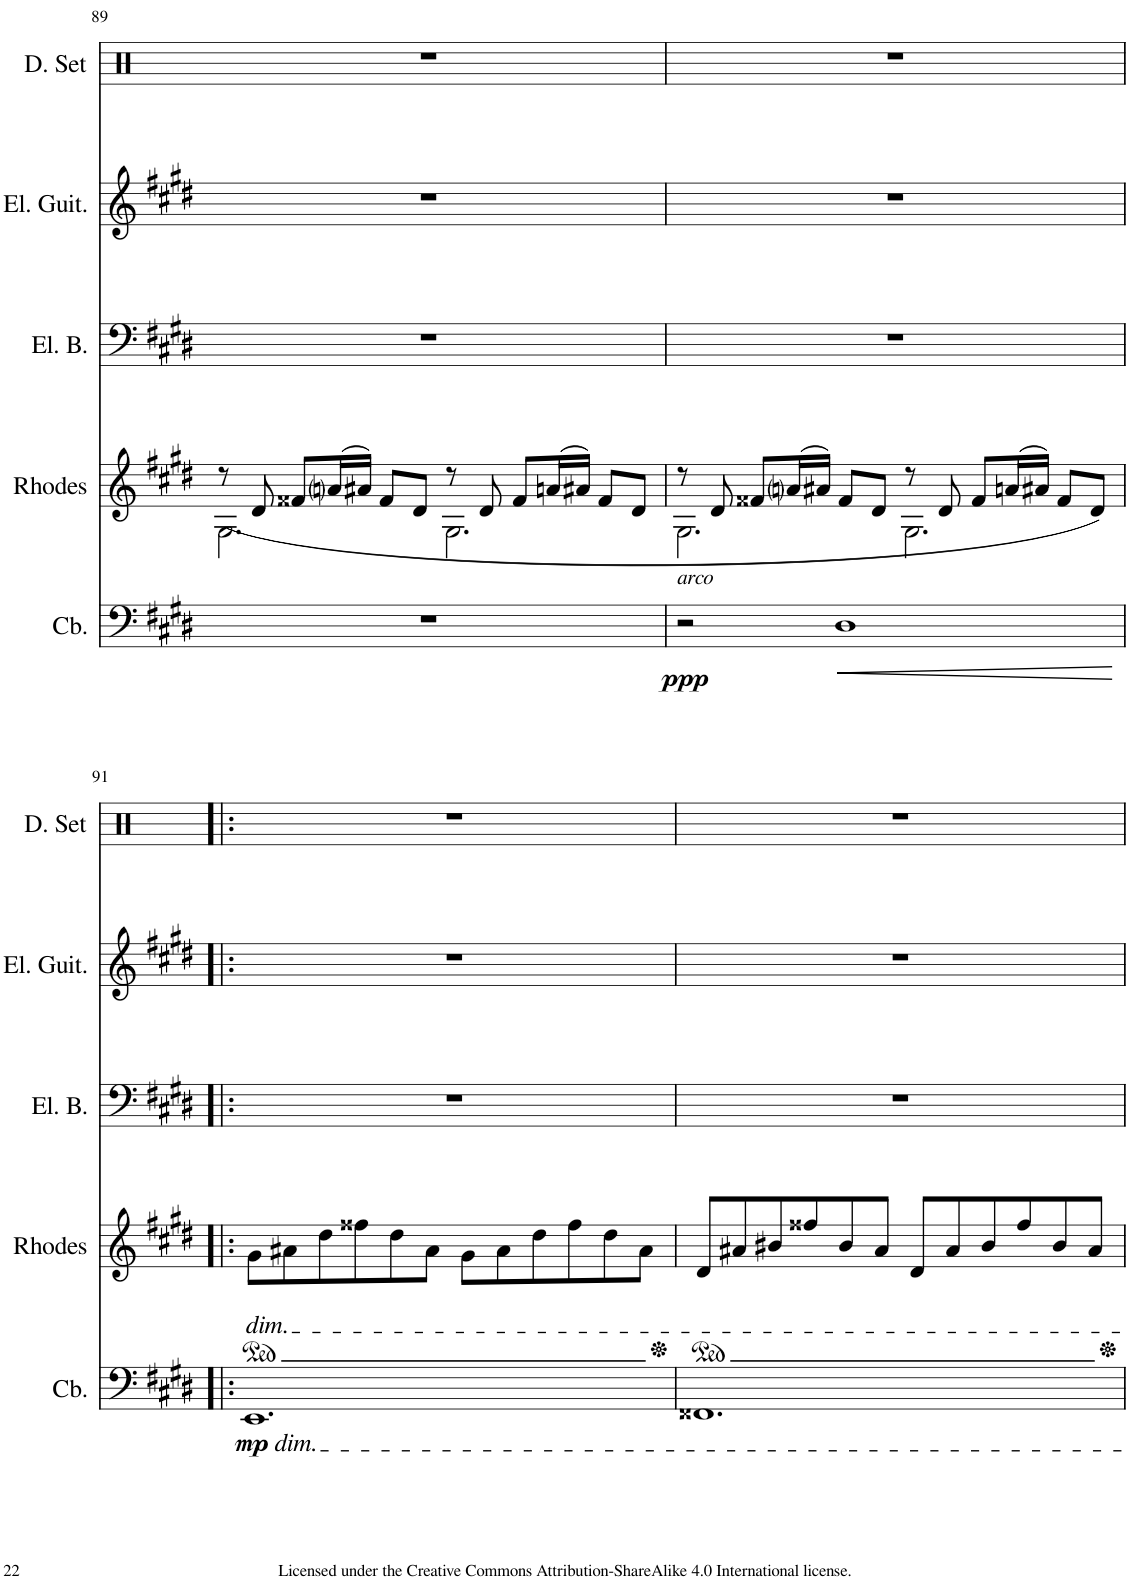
**kern	**dynam	**kern	**kern	**kern	**kern	**kern
*part6	*part6	*part5	*part4	*part3	*part2	*part1
*staff6	*staff6	*staff5	*staff4	*staff3	*staff2	*staff1
*I"Contrabass	*	*I"Rhodes Piano	*I"Electric Bass	*I"Electric Guitar	*I"Drumset	*I"Distorted 8-string Guitar
*I'Cb.	*	*I'Rhodes	*I'El. B.	*I'El. Guit.	*I'D. Set	*I'Dist 8
!!LO:PB:g=z
*clefF4	*	*clefF4	*clefF4	*clefG2	*clefX	*clefFv4
*Trd7c12	*	*	*Trd7c12	*	*	*
*k[f#c#g#d#]	*	*k[f#c#g#d#]	*k[f#c#g#d#]	*k[f#c#g#d#]	*k[]	*k[f#c#g#d#]
*M6/4	*	*M6/4	*M6/4	*M6/4	*M6/4	*M6/4
=89	=89	=89	=89	=89	=89	=89
*	*	*^	*	*	*	*
1.r	.	8r	(2.G#\	1.r	1.r	1.r	1.r
.	.	8d#/	.	.	.	.	.
.	.	8f##X/L	.	.	.	.	.
.	.	16ani/L	.	.	.	.	.
.	.	16a#X/JJ	.	.	.	.	.
.	.	8f##/L	.	.	.	.	.
.	.	8d#/J	.	.	.	.	.
.	.	8r	2.G#\	.	.	.	.
.	.	8d#/	.	.	.	.	.
.	.	8f##/L	.	.	.	.	.
.	.	(16an/L	.	.	.	.	.
.	.	16a#X/JJ)	.	.	.	.	.
.	.	8f##/L	.	.	.	.	.
.	.	8d#/J	.	.	.	.	.
=90	=90	=90	=90	=90	=90	=90	=90
!LO:TX:a:i:t=arco	!	!	!	!	!	!	!
!	!LO:DY:b	!	!	!	!	!	!
2r	ppp	8r	2.G#\	1.r	1.r	1.r	1.r
.	.	8d#/	.	.	.	.	.
.	.	8f##X/L	.	.	.	.	.
.	.	(16ani/L	.	.	.	.	.
.	.	16a#X/JJ)	.	.	.	.	.
!	!LO:HP:b	!	!	!	!	!	!
1D#	<	8f##/L	.	.	.	.	.
.	.	8d#/J	.	.	.	.	.
.	.	8r	2.G#\	.	.	.	.
.	.	8d#/	.	.	.	.	.
.	.	8f##/L	.	.	.	.	.
.	.	(16an/L	.	.	.	.	.
.	.	16a#X/JJ)	.	.	.	.	.
.	.	8f##/L	.	.	.	.	.
.	.	8d#/J)	.	.	.	.	.
*	*	*v	*v	*	*	*	*
.	[	.	.	.	.	.
!!LO:LB:g=z
=91!|:	=91!|:	=91!|:	=91!|:	=91!|:	=91!|:	=91!|:
*	*	*ped	*	*	*	*
!	!	!LO:TX:b:i:t=dim.	!	!	!	!
!LO:TX:b:i:t=dim.	!	!	!	!	!	!
!	!LO:DY:b	!	!	!	!	!
1.EE	mp	8g#\L	1.r	1.r	1.r	1.r
.	.	8a#X\	.	.	.	.
.	.	8dd#\	.	.	.	.
.	.	8ff##X\	.	.	.	.
.	.	8dd#\	.	.	.	.
.	.	8a#\J	.	.	.	.
.	.	8g#\L	.	.	.	.
.	.	8a#\	.	.	.	.
.	.	8dd#\	.	.	.	.
.	.	8ff##\	.	.	.	.
.	.	8dd#\	.	.	.	.
.	.	8a#\J	.	.	.	.
=92	=92	=92	=92	=92	=92	=92
*	*	*Xped	*	*	*	*
*	*	*ped	*	*	*	*
1.FF##X	.	8d#/L	1.r	1.r	1.r	1.r
.	.	8a#X/	.	.	.	.
.	.	8b#X/	.	.	.	.
.	.	8ff##X/	.	.	.	.
.	.	8b#/	.	.	.	.
.	.	8a#/J	.	.	.	.
.	.	8d#/L	.	.	.	.
.	.	8a#/	.	.	.	.
.	.	8b#/	.	.	.	.
.	.	8ff##/	.	.	.	.
.	.	8b#/	.	.	.	.
.	.	8a#/J	.	.	.	.
*	*	*Xped	*	*	*	*
=	=	=	=	=	=	=
*-	*-	*-	*-	*-	*-	*-
